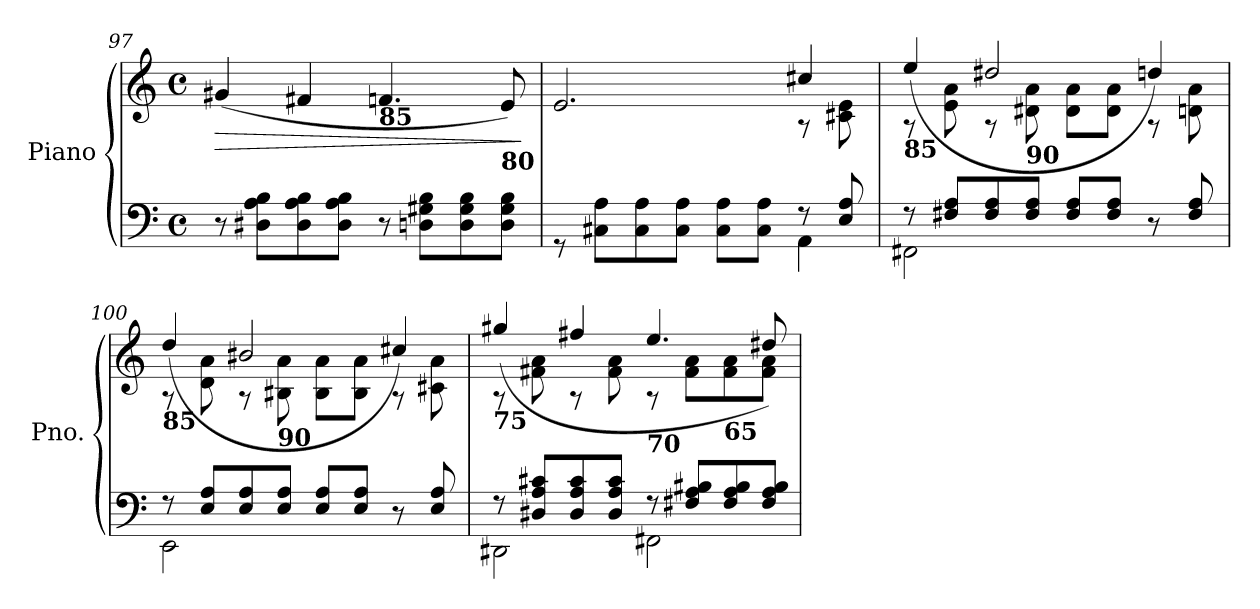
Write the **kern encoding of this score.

**kern	**kern	**dynam
*part1	*part1	*part1
*staff2	*staff1	*staff1/2
*I"Piano	*	*
*I'Pno.	*	*
*clefF4	*clefG2	*
*k[]	*k[]	*
*M4/4	*M4/4	*
*met(c)	*met(c)	*
=97	=97	=97
!	!	!LO:HP:b
8r	(4g#X/	>
8D#X\ 8A\ 8B\L	.	.
8D#\ 8A\ 8B\	4f#X/	.
8D#\ 8A\ 8B\J	.	.
!	!LO:TX:b:B:t=85	!
8r	4.fn/	.
8Dn\ 8G#X\ 8B\L	.	.
8D\ 8G#\ 8B\	.	.
!	!LO:TX:b:B:t=80	!
8D\ 8G#\ 8B\J	8e/)	.
.	.	]
=98	=98	=98
*^	*^	*
8rGG	2ryy	2.e/	2.rcccyy	.
8C#X\ 8A\L	.	.	.	.
8C#\ 8A\	.	.	.	.
8C#\ 8A\J	.	.	.	.
8C#\ 8A\L	4ryy	.	.	.
8C#\ 8A\J	.	.	.	.
8r	4AA\	8rA	4cc#X/	.
8E/ 8A/	.	8c#X\ 8e\	.	.
=99	=99	=99	=99	=99
!	!	!LO:TX:b:B:t=85	!	!
8r	2FF#X\	8rA	(4ee/	.
8F#X/ 8A/L	.	8e\ 8a\	.	.
8F#/ 8A/	.	8rA	2dd#X/	.
!	!	!LO:TX:b:B:t=90	!	!
8F#/ 8A/J	.	8d#X\ 8a\	.	.
8F#/ 8A/L	2ryy	8d#\ 8a\L	.	.
8F#/ 8A/J	.	8d#\ 8a\J	.	.
8r	.	8rA	4ddn/)	.
8F#/ 8A/	.	8dn\ 8a\	.	.
!!LO:LB:g=z	!!
=100	=100	=100	=100	=100
!	!	!LO:TX:b:B:t=85	!	!
8r	2EE\	8rA	(4dd/	.
8E/ 8A/L	.	8d\ 8a\	.	.
8E/ 8A/	.	8rA	2b#X/	.
!	!	!LO:TX:b:B:t=90	!	!
8E/ 8A/J	.	8B#X\ 8a\	.	.
8E/ 8A/L	2ryy	8B#\ 8a\L	.	.
8E/ 8A/J	.	8B#\ 8a\J	.	.
8r	.	8rA	4cc#X/)	.
8E/ 8A/	.	8c#X\ 8a\	.	.
=101	=101	=101	=101	=101
!	!	!LO:TX:b:B:t=75	!	!
8r	2DD#X\	8rA	(4gg#X/	.
8D#X/ 8A/ 8c#X/L	.	8f#X\ 8a\	.	.
8D#/ 8A/ 8c#/	.	8rA	4ff#X/	.
8D#/ 8A/ 8c#/J	.	8f#\ 8a\	.	.
!	!	!LO:TX:b:B:t=70	!	!
8r	2FF#X\	8rA	4.ee/	.
8F#X/ 8A/ 8B#X/L	.	8f#\ 8a\L	.	.
!	!	!LO:TX:b:B:t=65	!	!
8F#/ 8A/ 8B#/	.	8f#\ 8a\	.	.
8F#/ 8A/ 8B#/J	.	8f#\ 8a\J	8dd#X/)	.
*v	*v	*	*	*
*	*v	*v	*
=	=	=
*-	*-	*-
